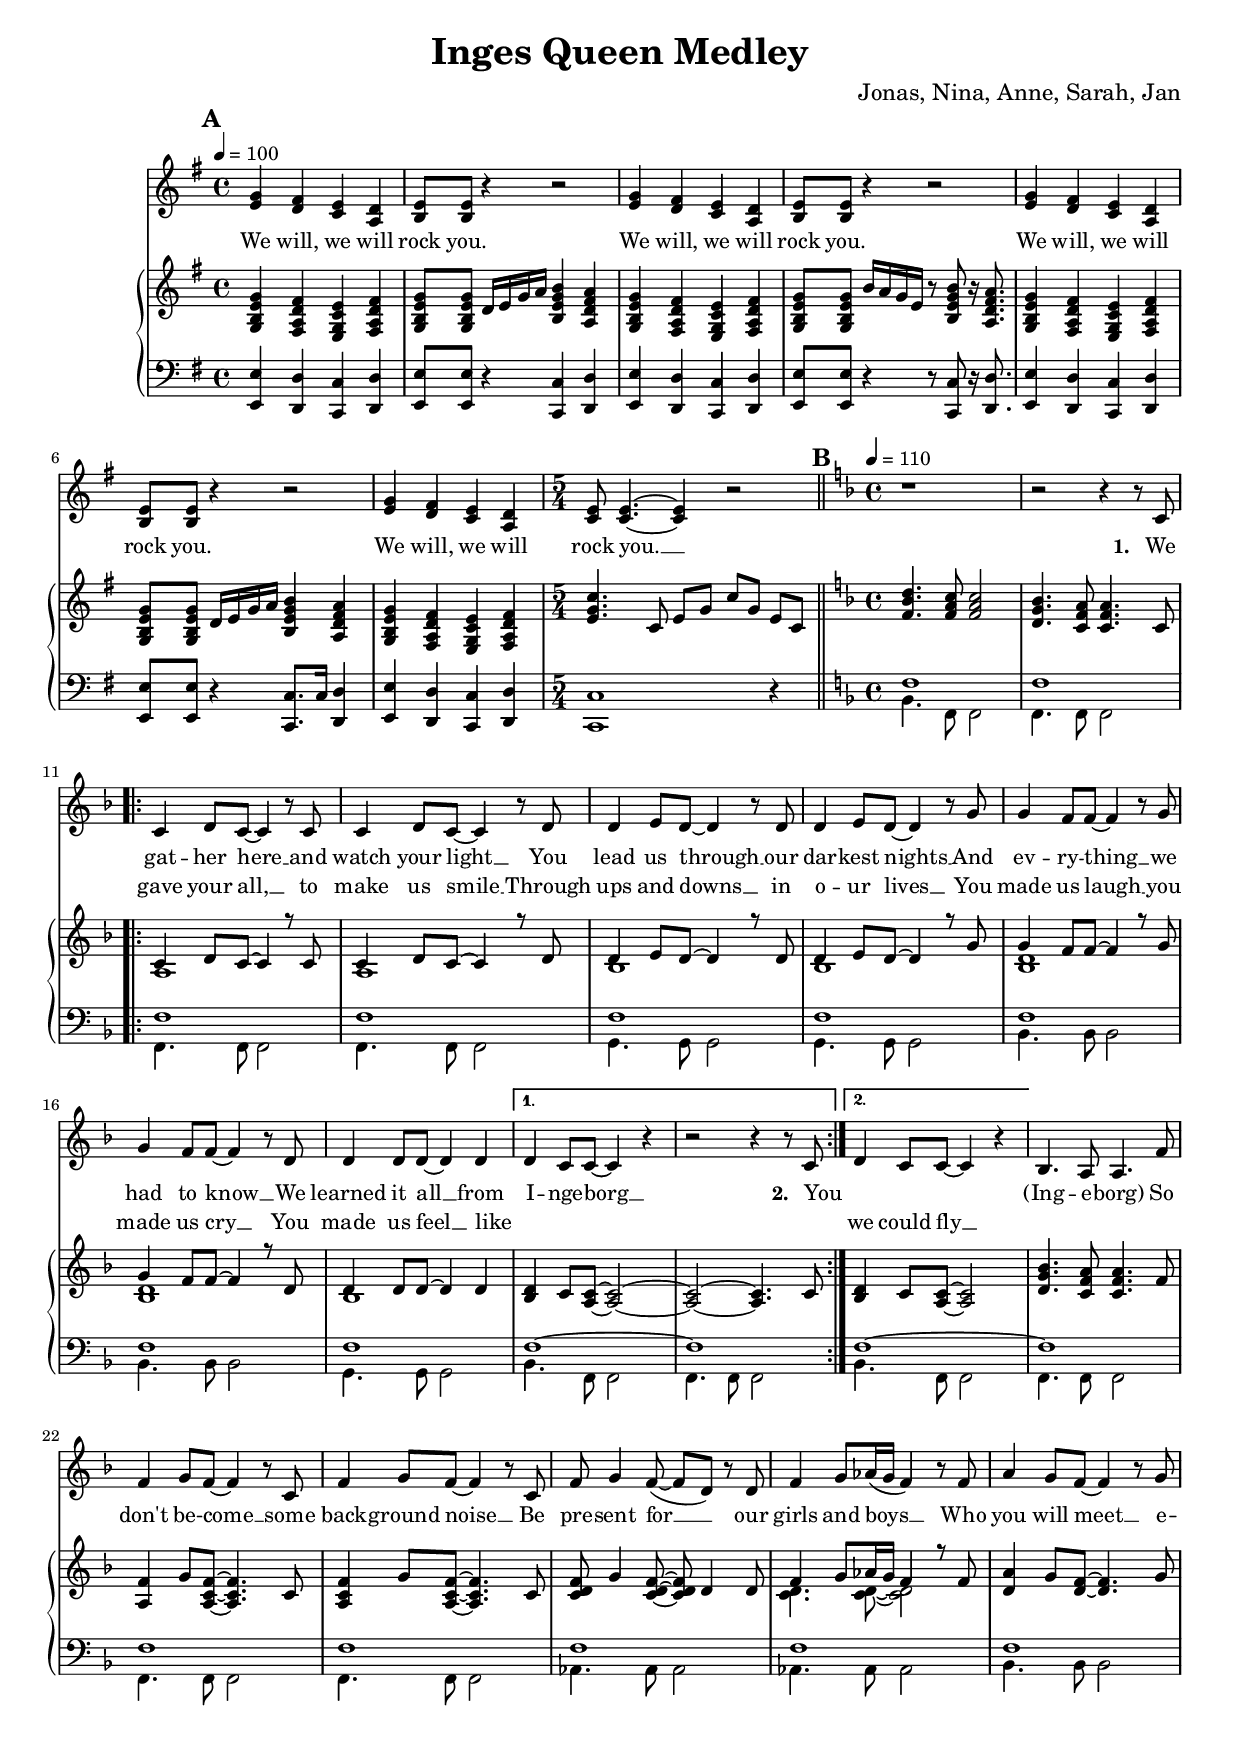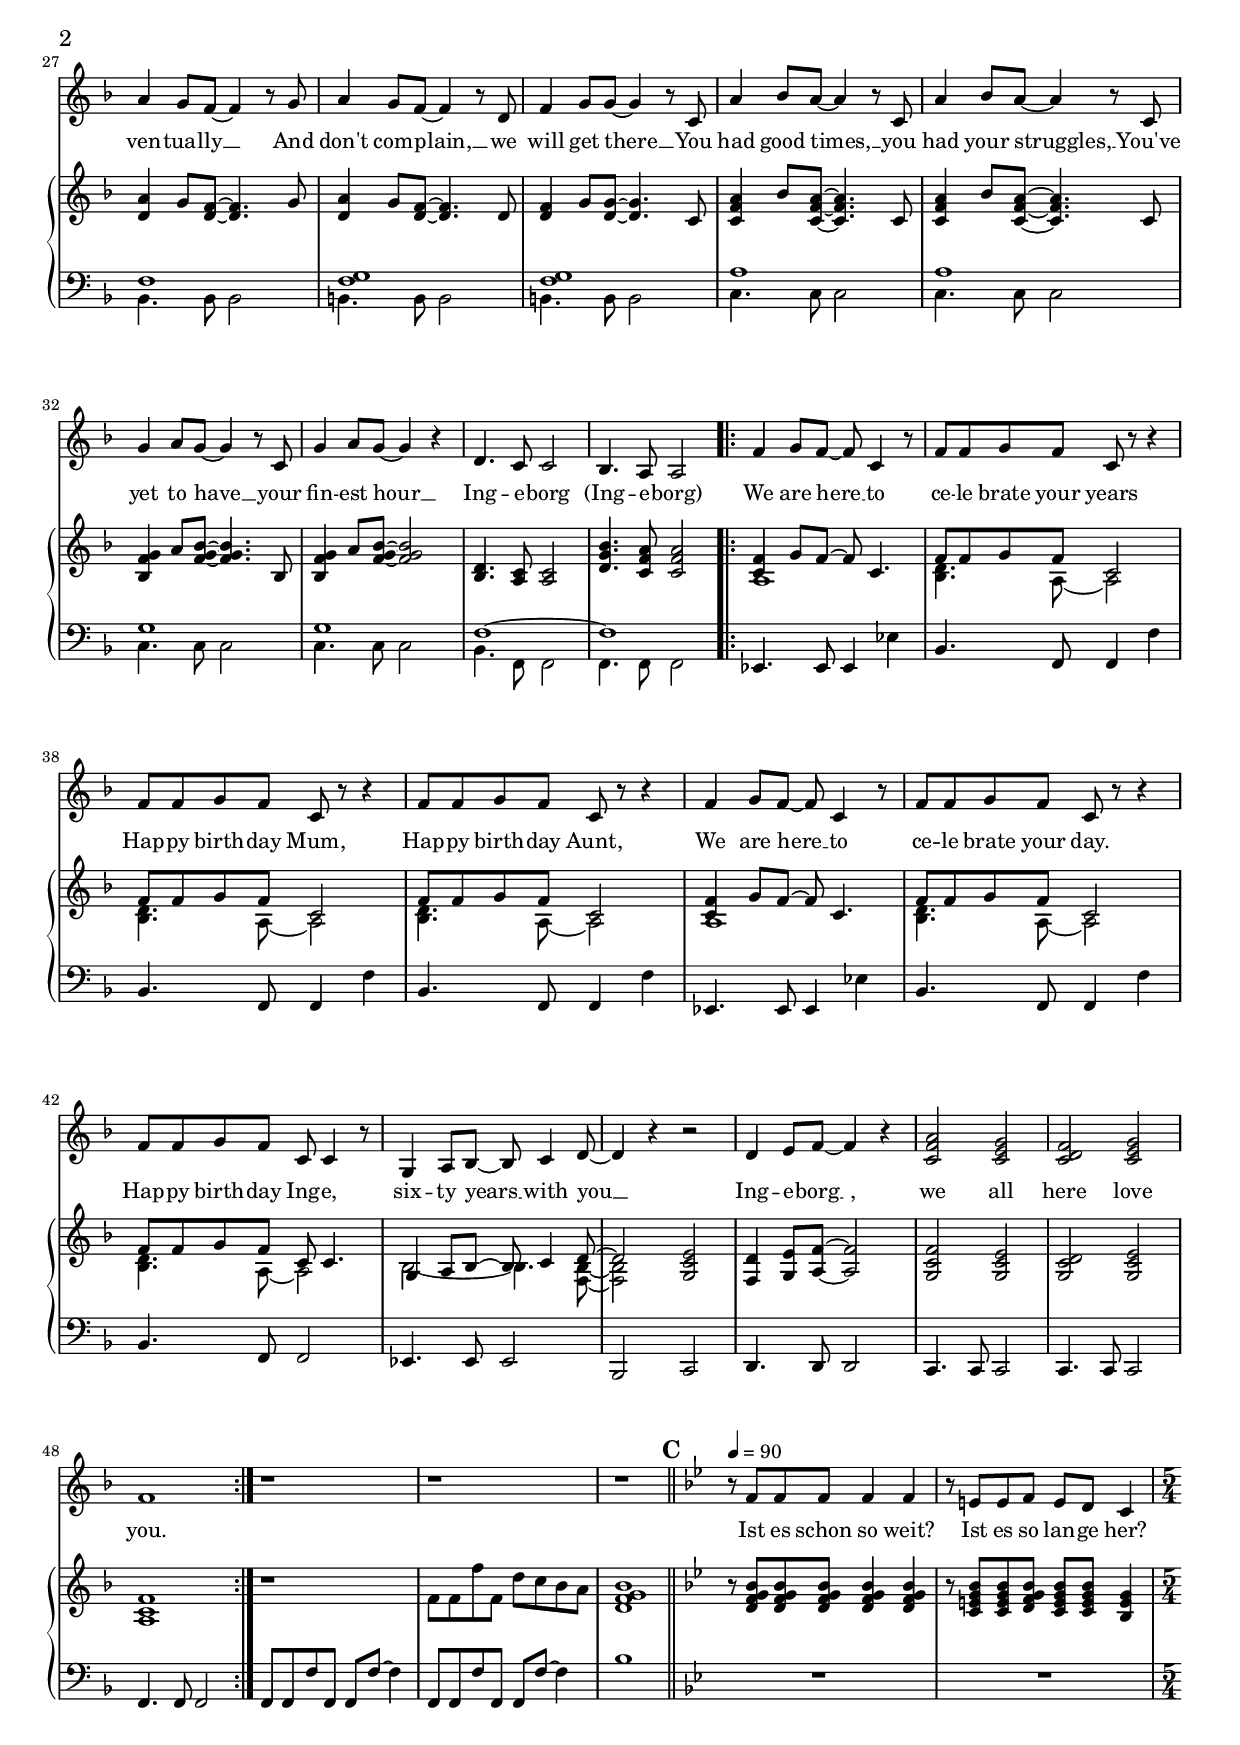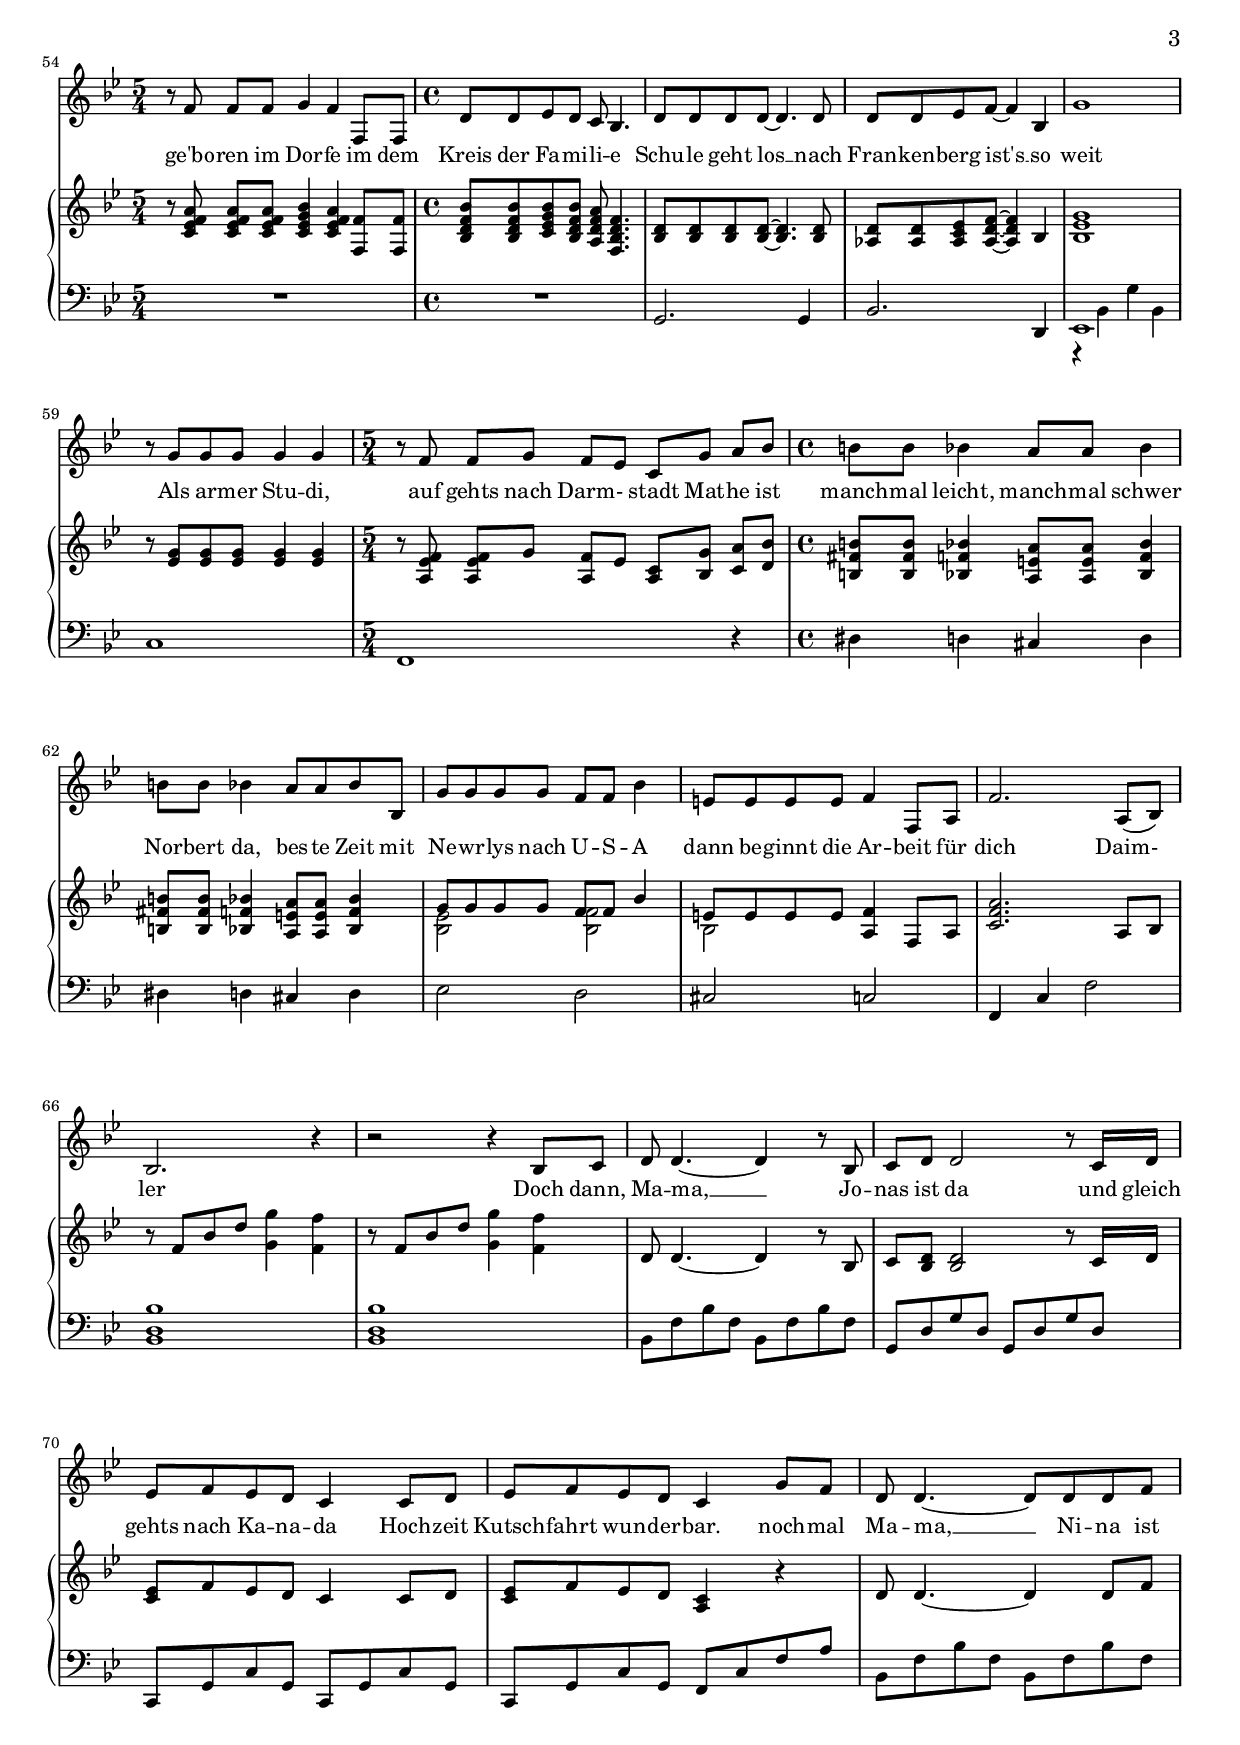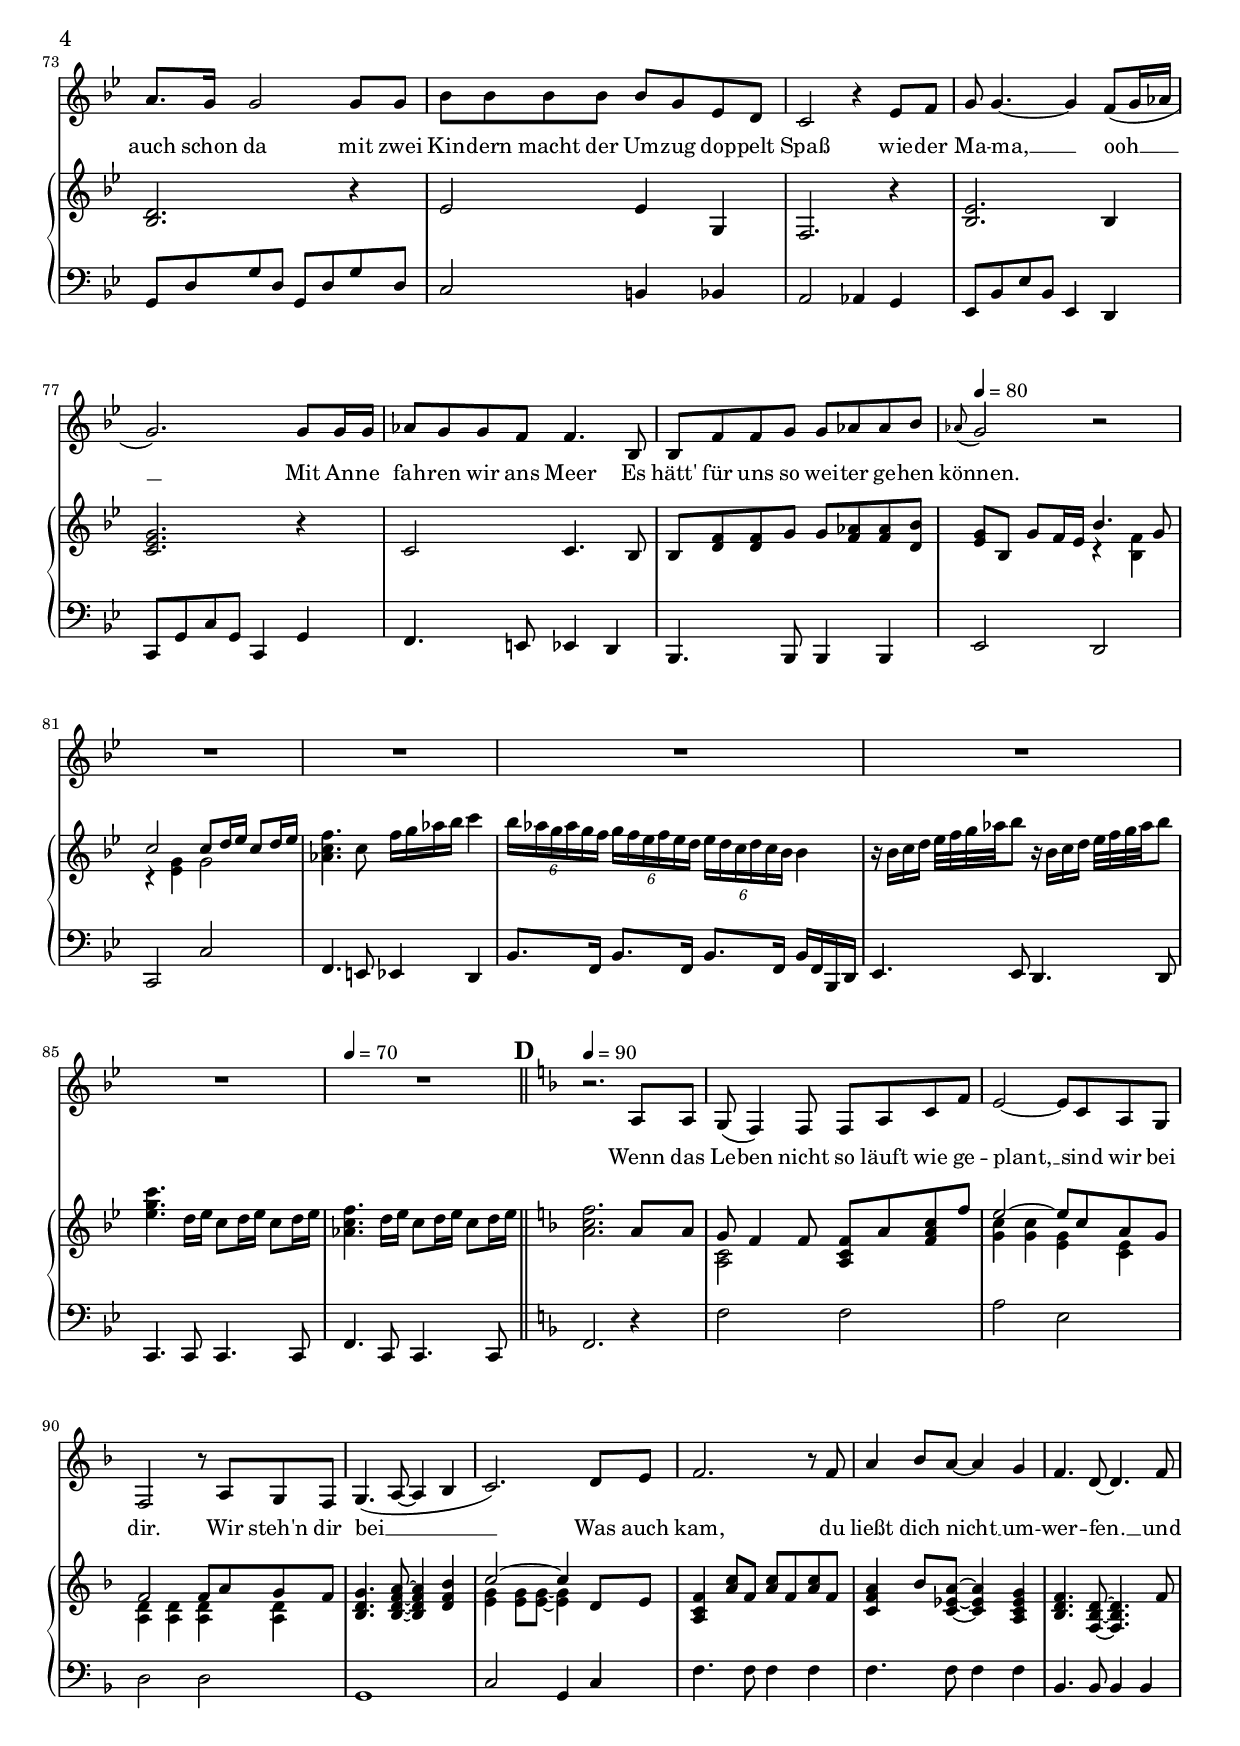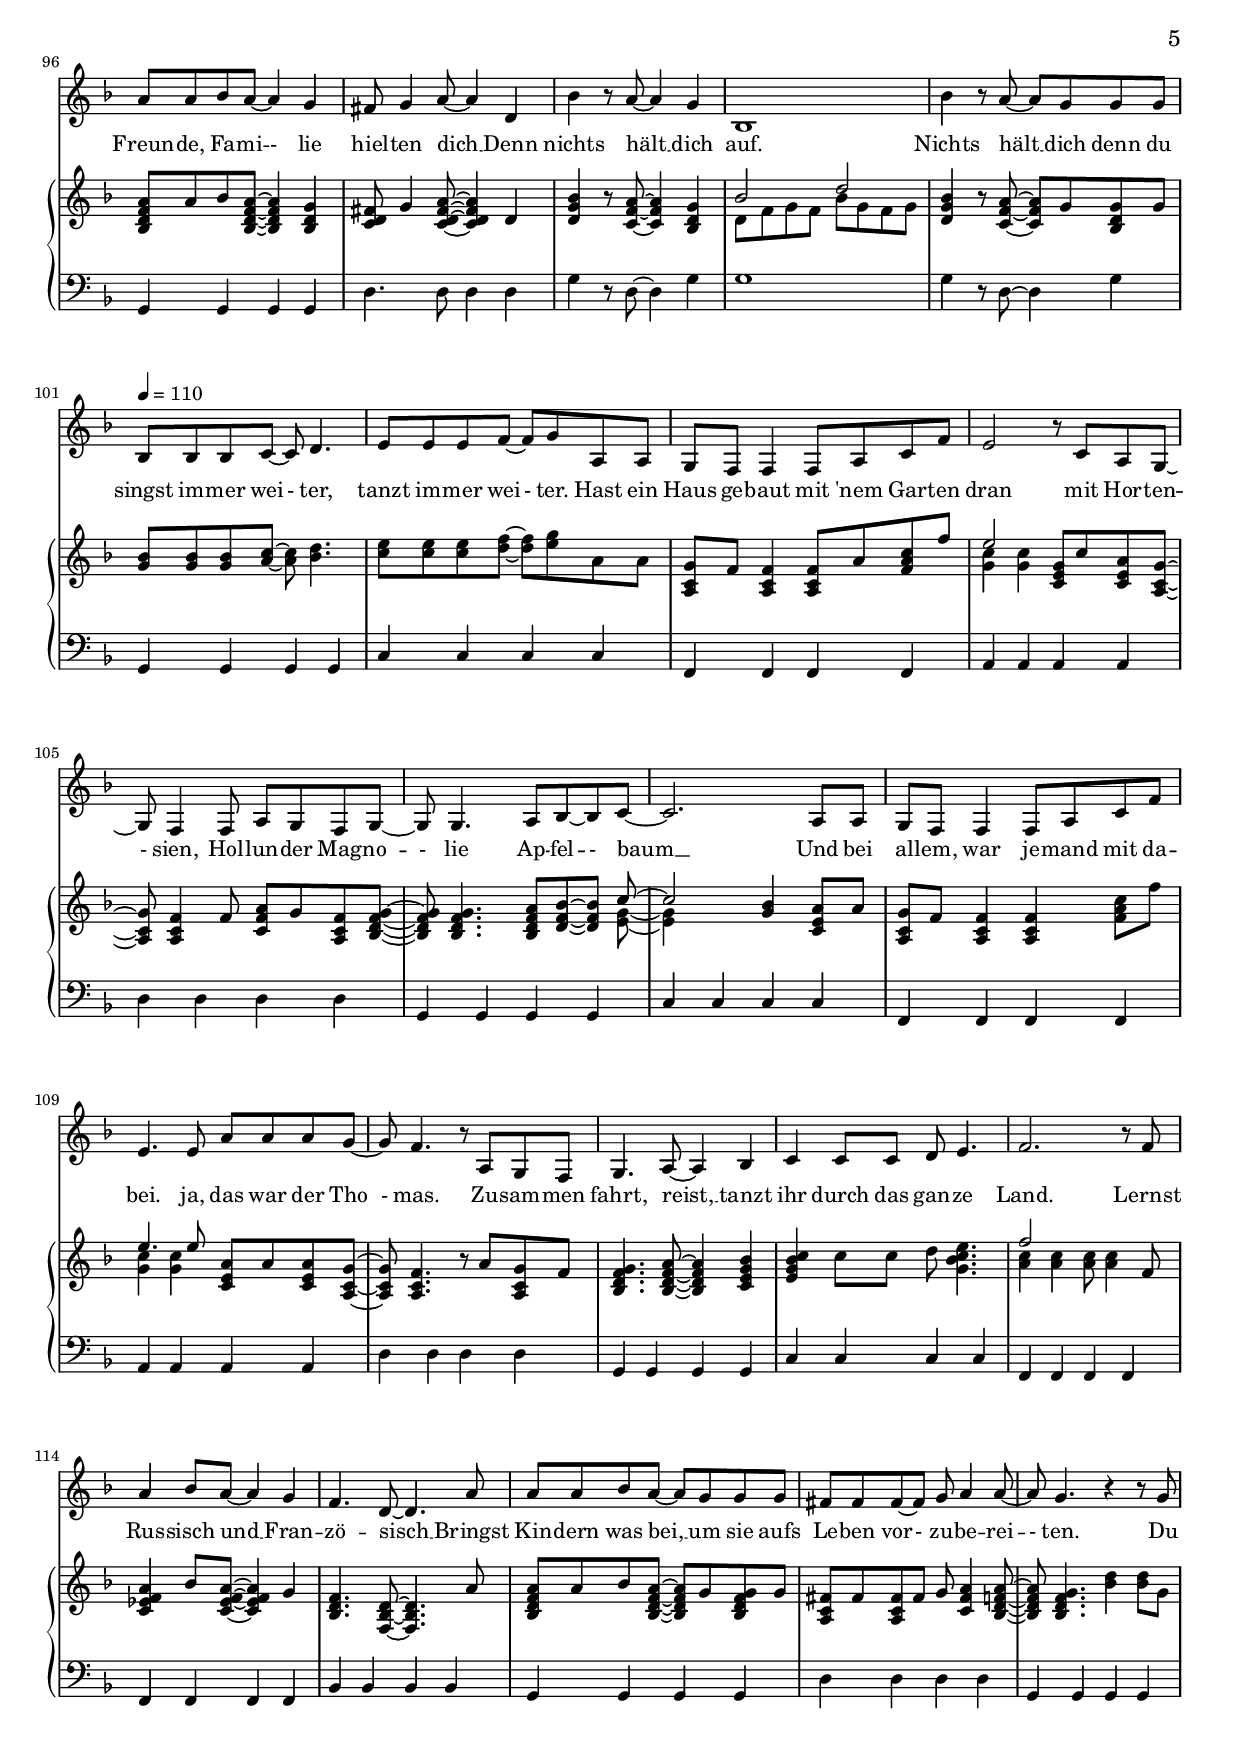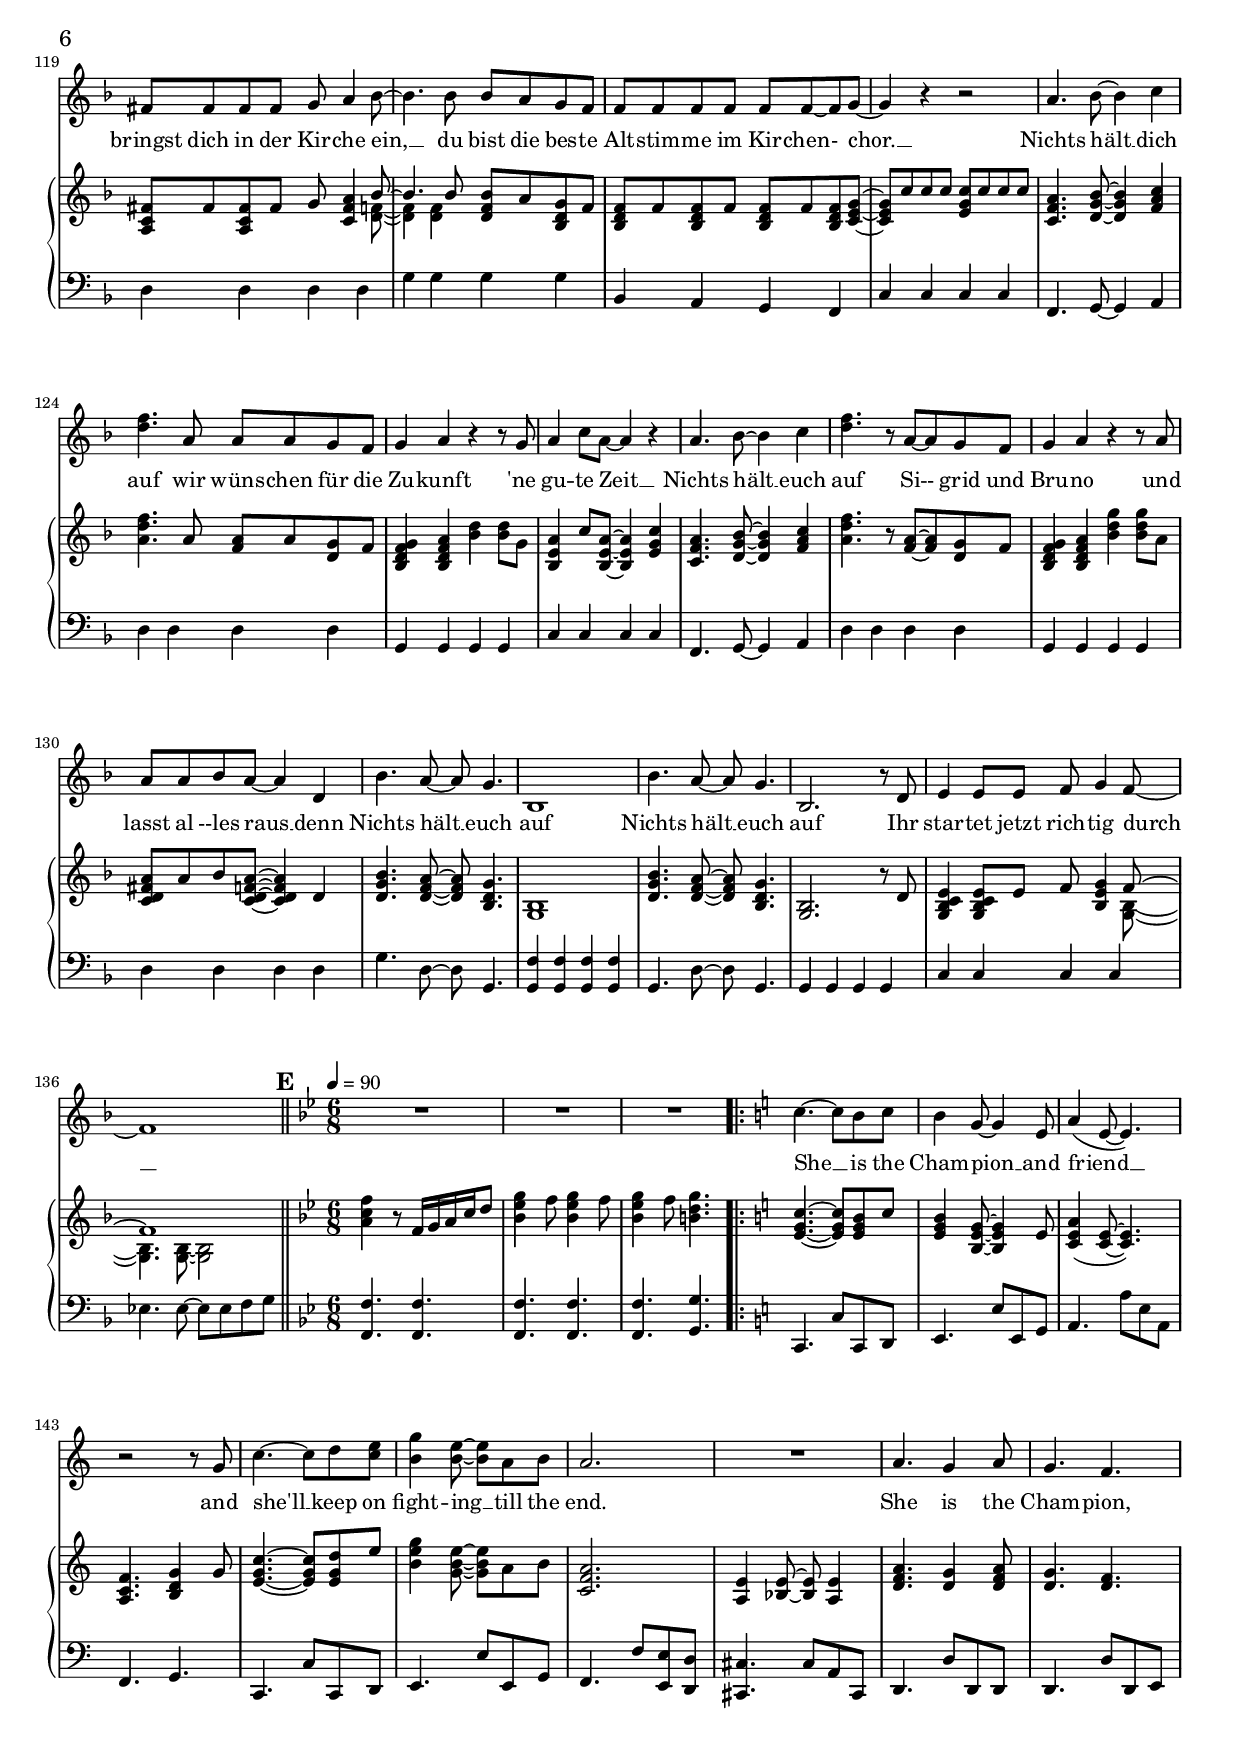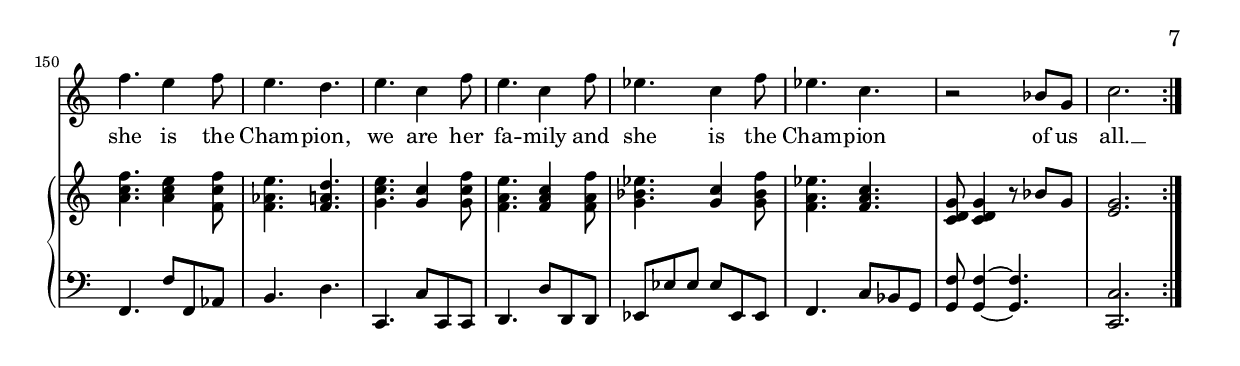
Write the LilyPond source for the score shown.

\version "2.24.1"

\header{
  title = "Inges Queen Medley"
  composer = "Jonas, Nina, Anne, Sarah, Jan"
}

global = {
  \key e \minor
  \time 4/4
  \dynamicUp
  \set melismaBusyProperties = #'()
  \tempo 4 = 100
}

musicOne = \relative c' {
  \mark \default
  \transpose b e { \relative c''{
    \repeat unfold 3{
      <d b>4 <cis a> <b g> <a e> |
      <b fis>8 8 r4 r2 |
    }
    <d b>4 <cis a> <b g> <a e> |
  } }
  \time 5/4
  <e c>8 4. ~ 4 r2 |
  % ---------------------------------------------
  \bar "||" \key f \major \mark \default \tempo 4 = 110 \time 4/4
  r1 |
  r2 r4 r8 c8 |
  \repeat volta 2 {
    c4 d8 c ~ c4 r8 c |
    c4 d8 c ~ c4 r8 d |
    d4 e8 d ~ d4 r8 d |
    d4 e8 d ~ d4 r8 g |
    g4 f8 f ~ f4 r8 g |
    g4 f8 f ~ f4 r8 d |
    d4 d8 d ~ d4 d |
    \alternative{
      \volta 1 { d4 c8 c ~ c4 r | r2 r4 r8 c8 | }
      \volta 2 { d4 c8 c ~ c4 r | }
    }
  }
  bes4. a8 a4. f'8 |
  f4 g8 f ~ f4 r8 c |
  f4 g8 f ~ f4 r8 c |
  f8 g4 f8( ~ f d) r d |
  f4 g8 as16( g f4) r8 f |
  a4 g8 f8 ~ f4 r8 g |
  a4 g8 f8 ~ f4 r8 g |
  a4 g8 f8 ~ f4 r8 d |
  f4 g8 g8 ~ g4 r8 c, |
  a'4 bes8 a ~ a4 r8 c, |
  a'4 bes8 a ~ a4 r8 c, |
  g'4 a8 g ~ g4 r8 c, |
  g'4 a8 g ~ g4 r4 |
  d4. c8 c2 |
  bes4. a8 a2 |
  \repeat volta 2 {
    f'4 g8 f ~ f c4 r8 |
    f f g f c r r4 |
    f8 f g f c r r4 |
    f8 f g f c r r4 |
    f4 g8 f ~ f c4 r8 |
    f f g f c r r4 |
    f8 f g f c c4 r8 |
    g4 a8 bes ~ bes c4 d8 ~ |
    d4 r r2 |
    d4 e8 f ~ f4 r4 |
    <a f c>2 <g e c> |
    <f d c> <g e c> |
    f1 |
  }
  r1 |
  r1 |
  r1 |
  % ---------------------------------------------
  \bar "||" \key bes \major \mark \default \tempo 4 = 90
  r8 f8 8 8 4 4 |
  r8 e e f e d c4 |
  \time 5/4
  r8 f f f g4 f f,8 f |
  \time 4/4
  d' d es d c bes4. |
  d8 d d d ~ d4. d8 |
  d d es f ~ f4 bes, |
  g'1 |
  r8 g g g g4 g |
  \time 5/4
  r8 f f g f es c g' a bes |
  \time 4/4
  b b bes4 a8 a bes4 |
  b8 b bes4 a8 a bes8 bes, |
  g'8 g g g f f bes4 |
  e,8 e e e f4 f,8 a |
  f'2. a,8( bes) |
  bes2. r4 |
  r2 r4 bes8 c |
  d8 d4. ~ d4 r8 bes |
  c d d2 r8 c16 d |
  es8 f es d c4 c8 d |
  es f es d c4 g'8 f |
  d8 d4. ~ d8 d8 d8 f |
  a8. g16 g2 g8 g |
  bes bes bes bes bes g ees d |
  c2 r4 es8 f |
  g8 g4. ~ g4 f8( g16 as |
  g2.) g8 g16 g |
  as8 g g f f4. bes,8 |
  bes f' f g g as as bes |
  \appoggiatura as8 g2 r2 |
  R1 |
  R1 |
  R1 |
  R1 |
  R1 |
  R1 |
  % ---------------------------------------------
  \bar "||" \key f \major \tempo 4 = 90 \mark \default
  r2. a,8 a |
  g( f4) f8 f a c f |
  e2 ~ e8 c a g |
  f2 r8 a g f |
  g4.( a8 ~ a4 bes |
  c2.) d8 e |
  f2. r8 f |
  a4 bes8 a ~ a4 g |
  f4. d8 ~ d4. f8 |
  a a bes a ~ a4 g |
  fis8 g4 a8 ~ a4 d, |
  bes' r8 a ~ a4 g |
  bes,1 |
  bes'4 r8 a ~ a g g g |
  \tempo 4 = 110
  bes, bes bes c ~ c d4. |
  e8 e e f ~ f g a, a |
  g f f4 f8 a c f |
  e2 r8 c a g ~ |
  g f4 f8 a g f g ~ |
  g g4. a8 bes8 ~ 8 c8 ~ |
  c2. a8 a |
  g f f4 f8 a c f |
  e4. e8 a a a g ~ |
  g f4. r8 a, g f |
  g4. a8 ~ 4 bes  |
  c c8 c d e4. |
  f2. r8 f |
  a4 bes8 a ~ 4 g |
  f4. d8 ~ 4. a'8 |
  a a bes a ~ a g g g |
  fis8 8 8 ~ 8 g a4 a8 ~ |
  a g4. r4 r8 g |
  fis8 8 8 8 g a4 bes8 ~ |
  4. 8 8 a g f |
  f f f f f f ~ f g ~ |
  4 r r2 |
  a4. bes8 ~ 4 c |  
  <f d>4. a,8 a a g f |
  g4 a r r8 g |
  a4 c8 a ~ 4 r |
  a4. bes8 ~ 4 c |
  <f d>4. r8 a,8 ~ a g f |
  g4 a r r8 a |
  a a bes a ~ 4 d, |
  bes'4. a8 ~ 8 g4. |
  bes,1 |
  bes'4. a8 ~ 8 g4. |
  bes,2. r8 d |
  e4 e8 e f g4 f8 ~ |
  1 |
  % ---------------------------------------------
  \bar "||" \time 6/8 \key bes \major \tempo 4 = 90 \mark \default
  R2. |
  R2. |
  R2. |
  \key c \major
  \repeat volta 2 {
    c'4. ~ c8 b c |
    b4 g8 ~ g4 e8 |
    a4( e8 ~ e4.) |
    r2 r8 g |
    c4. ~ c8 d <e c> |
    <g b,>4 <e b>8 ~ 8 a, b |
    a2. |
    R2. |
    a4. g4 a8 |
    g4. f |
    f' e4 f8 |
    e4. d |
    e c4 f8 |
    e4. c4 f8 |
    es4. c4 f8 |
    es4. c |
    r2 bes8 g |
    c2. |
  }
}

verseOne = \lyricmode {
  We will, we will rock you.
  We will, we will rock you.
  We will, we will rock you.
  We will, we will rock you. __ _
  \set stanza = #"1. "
  We gat -- her here __ _ and watch your light __ _
  You lead us through __ _ our dar -- kest nights __ _
  And ev -- ry -- thing __ _ we had to know __ _
  We learned it all __ _ from I -- nge -- borg __ _
  \set stanza = #"2. " You
  _ _ _ _
  (Ing -- e -- borg)
  So don't be -- come __ _ some back -- ground noise __ _
  Be pre -- sent for __ _ _ our girls and boys __ _ _
  Who you will meet __ _ e -- ven -- tual -- ly __ _
  And don't com -- plain, __ _ we will get there __ _
  You had good times, __ _ you had your struggles, __ _
  You've yet to have __ _ your fin -- est hour __ _
  Ing -- e -- borg (Ing -- e -- borg)
  We are here __ _ to ce -- le brate your years
  Hap -- py birth -- day Mum, Hap -- py birth -- day Aunt,
  We are here __ _ to ce -- le brate your day.
  Hap -- py birth -- day Ing -- e, six -- ty years __ _ with you __ _
  Ing -- e -- borg __ _, we all here love you.
  % ---------------------------------------------
  Ist es schon so weit?
  Ist es so lan -- ge her?
  ge'bo -- ren im Dor -- fe
  im dem Kreis der Fa -- mi -- li -- e
  Schu -- le geht los __ _
  nach Fran -- ken -- berg ist's __ _ so weit
  Als ar -- mer Stu -- di, auf gehts nach Darm -- - stadt
  Mat -- he ist manch -- mal leicht, manch -- mal schwer
  Nor -- bert da, bes -- te Zeit
  mit Ne -- wr -- lys nach U -- S -- A
  dann be -- ginnt die Ar -- beit für dich
  Daim -- - ler
  Doch dann, Ma -- ma, __ _ Jo -- nas ist da
  und gleich gehts nach Ka -- na -- da
  Hoch -- zeit Kutsch -- fahrt wun -- der -- bar.
  noch -- mal Ma -- ma, __ _ Ni -- na ist auch schon da
  mit zwei Kin -- dern macht der Um -- zug dop -- pelt Spaß
  wie -- der Ma -- ma, __ _ ooh __ _ _ _
  Mit An -- ne fah -- ren wir ans Meer
  Es hätt' für uns so wei -- ter ge -- hen können.
  % ---------------------------------------------
  Wenn das Le -- ben nicht so läuft wie ge -- plant, __ _
  sind wir bei dir. Wir steh'n dir bei __ _ _ _ _
  Was auch kam, du ließt dich nicht __ _ um -- wer -- fen. __ _
  und Freun -- de, Fa -- mi -- - lie hiel -- ten dich __ _
  Denn nichts hält __ _ dich auf.
  Nichts hält __ _ dich denn du singst im -- mer wei -- - ter,
  tanzt im -- mer wei -- - ter.
  Hast ein Haus ge -- baut mit 'nem Gar -- ten dran
  mit Hor -- ten -- - sien, Hol -- lun -- der Mag -- no -- - lie Ap -- fel -- - baum __ _
  Und bei al -- lem, war je -- mand mit da -- bei.
  ja, das war der Tho - mas.
  Zu -- sam -- men fahrt, reist, __ _ tanzt ihr durch das gan -- ze Land.
  Lernst Rus -- sisch und __ _ Fran -- zö -- sisch __ _
  Bringst Kin -- dern was bei, __ _
  um sie aufs Le -- ben vor -- - zu -- be -- rei -- - ten.
  Du bringst dich in der Kir -- che ein, __ _
  du bist die bes -- te Alt -- stim -- me im Kir -- chen -- - chor. __ _
  Nichts hält __ _ dich auf
  wir wüns -- chen für die Zu -- kunft 'ne gu -- te Zeit __ _
  Nichts hält __ _ euch auf
  Si -- - grid und Bru -- no
  und lasst al --les raus __ _ denn
  Nichts hält __ _ euch auf
  Nichts hält __ _ euch auf
  Ihr star -- tet jetzt rich -- tig durch __ _
  % ---------------------------------------------
  She __ _ is the Cham -- pion __ _ and friend __ _ _
  and she'll __ _ keep on fight -- ing __ _ till the end.
  She is the Cham -- pion,
  she is the Cham -- pion,
  we are her fa -- mily
  and she is the Cham -- pion of us all. __ _
}

verseTwo = \lyricmode {
  _ _ _ _ _ _
  _ _ _ _ _ _
  _ _ _ _ _ _
  _ _ _ _ _ _ _
  _ gave your all, __ _ to make us smile __ _
  Through ups and downs __ _ in o -- ur lives __ _
  You made us laugh __ _ you made us cry __ _
  You made us feel __ _ like
  _ _ _ _ _
  we could fly __ _
}

pianoUp = \relative c' {
  \transpose b e { \relative c'' {
    <d b fis d>4 <cis a e cis> <b g d b> <cis a e cis> |
    <d b fis d>8 8 a16 b d e <fis d b fis>4 <e cis a e> |
    <d b fis d>4 <cis a e cis> <b g d b> <cis a e cis> |
    <d b fis d>8 8 fis16 e d b r8 <fis' d b fis>8 r16 <e cis a e>8. |
    <d b fis d>4 <cis a e cis> <b g d b> <cis a e cis> |
    <d b fis d>8 8 a16 b d e <fis d b fis>4 <e cis a e> |
    <d b fis d>4 <cis a e cis> <b g d b> <cis a e cis> |
  } }
  \time 5/4
  <c' g e>4. c,8 e g c g e c |
  % ---------------------------------------------
  \bar "||" \key f \major \mark \default \tempo 4 = 110 \time 4/4
  <d' bes f>4. <c a f>8 <c a f>2 |
  <bes g d>4. <a f c>8 <a f c>4. c,8 |
  \repeat volta 2 {
  << {
    c4 d8 c ~ 4 r8 c |
    c4 d8 c ~ 4 r8 d |
    d4 e8 d ~ 4 r8 d |
    d4 e8 d ~ 4 r8 g |
    g4 f8 f ~ 4 r8 g |
    g4 f8 f ~ 4 r8 d |
    d4 8 8 ~ 4 4 |
  }
  \\{
    a1 |
    a |
    bes |
    bes |
    <d bes> |
    <d bes> |
    bes |
  } >>
    \alternative{
      \volta 1 {
        <d bes>4 c8 <c a> ~ <c a>2 ~ |
        <c a> ~ <c a>4. c8 |
      }
      \volta 2 {
        <d bes>4 c8 <c a> ~ <c a>2 |
      }
    }
  }
  <bes' g d>4. <a f c>8 4. f8 |
  <f a,>4 g8 <f c a>8 ~ 4. c8 |
  <f c a>4 g8 <f c a>8 ~ 4. c8 |
  <f d c> g4 <f d c>8 ~ 8 d4 8 |
  << {f4 g8 as16 g f4 r8 f} \\ {<d c>4. 8 ~ 2} >> |
  <a' d,>4 g8 <f d>8 ~ 4. g8 |
  <a d,>4 g8 <f d>8 ~ 4. g8 |
  <a d,>4 g8 <f d>8 ~ 4. d8 |
  <f d>4 g8 <g d>8 ~ 4. c,8 |
  <a' f c>4 bes8 <a f c>8 ~ 4. c,8 |
  <a' f c>4 bes8 <a f c>8 ~ 4. c,8 |
  <g' f bes,>4 a8 <g f bes>8 ~ 4. bes,8 |
  <g' f bes,>4 a8 <g f bes>8 ~ 2 |
  <d bes>4. <c a>8 2 |
  <bes' g d>4. <a f c>8 2 |
  \repeat volta 2 {
    << {
      <f c>4 g8 f ~ f c4. |
      f8 f g f c2 |
      f8 f g f c2 |
      f8 f g f c2 |
      <f c>4 g8 f ~ f c4. |
      f8 f g f c2 |
      f8 f g f c c4. |
      g4 a8 bes ~ bes c4 d8 ~ 2
    } \\ {
      a1 |
      <d bes>4. a8 ~ a2 |
      <d bes>4. a8 ~ a2 |
      <d bes>4. a8 ~ a2 |
      a1 |
      <d bes>4. a8 ~ a2 |
      <d bes>4. a8 ~ a2 |
      bes2 ~ bes4. <bes f>8 ~ 2
    } >>
    <e c g>2 |
    <d f,>4 <e g,>8 <f a,>8 ~ 2 |
    <f c g> <e c g> |
    <d c g> <e c g> |
    <f c a>1 |
  }
  r1 |
  f8 f f' f, d' c bes a |
  <bes g f d>1 |
  % ---------------------------------------------
  \bar "||" \key bes \major \mark \default \tempo 4 = 90
  r8 <bes g f d> <bes g f d> <bes g f d> <bes g f d>4 <bes g f d>
  r8 <bes g e c> <bes g e c> <bes g f d> <bes g e c> <bes g e c> <g e bes>4
  \time 5/4
  r8 <a f es c> <a f es c> <a f es c> <bes g es c>4 <a f es c> <f f,>8 <f f,> |
  \time 4/4
  <bes f d bes> <bes f d bes> <bes g es c> <bes f d bes> <a f d a> <f d bes f>4. |
  <d bes>8 <d bes> <d bes> <d bes> ~ <d bes>4. <d bes>8 |
  <d as> <d as> <es c as> <f d as> ~ <f d as>4 bes, |
  <g' es bes>1 |
  r8 <g es> <g es> <g es> <g es>4 <g es> |
  \time 5/4
  r8 <f es a,> <f es a,> g <f a,> es <c a> <g' bes,> <a c,> <bes d,> |
  \time 4/4
  <b fis b,> <b fis b,> <bes f bes,>4 <a e a,>8 <a e a,> <bes f bes,>4 |
  <b fis b,>8 <b fis b,> <bes f bes,>4 <a e a,>8 <a e a,> <bes f bes,>4 |
  << {g8 g g g f f bes4} \\ {<es, bes>2 <f bes,>} >> |
  << {e8 e e e} \\ {bes2} >> <f' a,>4 f,8 a |
  <a' f c>2. a,8 bes |
  r8 f' bes d <g g,>4 <f f,> |
  r8 f, bes d <g g,>4 <f f,> |
  d,8 d4. ~ d4 r8 bes |
  c <d bes> <d bes>2 r8 c16 d |
  <es c>8 f es d c4 c8 d |
  <es c> f es d <c a>4 r |
  d8 d4. ~ d4 d8 f |
  <d bes>2. r4 |
  es2 es4 g, |
  f2. r4 |
  <es' bes>2. bes4 |
  <g' es c>2. r4 |
  c,2 c4. bes8 |
  bes <f' d> <f d> g g <as f> <as f> <bes d,> |
  \tempo 4=80
  <g es> bes, g' f16 es << {bes'4. g8 c2 c8 d16 es c8 d16 es} 
    \\ {r4 <f, bes,> r <g es> g2} >> |
  <f' c as>4. c8 f16 g as bes c4 |
  \tuplet 6/4 4 { bes16 as g as g f g f es f es d es d c d c bes } bes4 |
  r16 bes c d es32 f g as bes8 r16 bes, c d es32 f g as bes8 |
  <c g es>4. d,16 es c8 d16 es c8 d16 es |
  \tempo 4=70
  <f c as>4. d16 es c8 d16 es c8 d16 es |
  % ---------------------------------------------
  \bar "||" \key f \major \tempo 4 = 90 \mark \default
  <f c a>2. a,8 a |
  << { g8 f4 f8 } \\ { <c a>2 } >> <f c a>8 a <c a f> f |
  << {e2 ~ e8 c a g} \\ { <c g>4 <c g>4 <g e> <e c> } >> |
  << {f2 f8 a g f} \\ {<d a>4 4 4 4} >> |
  <g d bes>4. <a f d bes>8 ~ 4 <bes f d> |
  << {c2 ~ c4} \\ {<g e>4 8 8 ~ 4} >> d8 e |
  <f c a>4 <c' a>8 f, <c' a>8 f, <c' a>8 f, |
  <a f c>4 bes8 <a es c> ~ 4 <g es c a> |
  <f d bes>4. <d bes f>8 ~ 4. f8 |
  <a f d bes> a bes <a f d bes> ~ 4 <g d bes> |
  <fis d c>8 g4 <a fis d c>8 ~ 4 d, |
  <bes' g d> r8 <a f c>8 ~ 4 <g d bes> |
  << {bes2 d} \\ {d,8 f g f bes g f g} >> |
  <bes g d>4 r8 <a f c>8 ~ 8 g <g d bes> g |
  \tempo 4 = 110
  <bes g>8 8 8 <c a> ~ 8 <d bes>4. |
  <e c>8 8 8 <f d> ~ 8 <g e> a, a |
  <g c, a> f <f c a>4 8 a <c a f> f |
  << {e2} \\ {<c g>4 4} >> <g e c>8 c <a e c> <g c, a> ~ |
  8 <f c a>4 f8 <a f c> g <f c a> <g f d bes> ~ |
  8 4. <a f d bes>8 <bes f d>8 ~ 8 << {c8 ~ 2} \\ {<g e>8 ~ 4} >>
   <bes g>4 <a e c>8 a |
  <g c, a> f <f c a>4 4 <c' a f>8 f |
  << {e4. e8} \\ {<c g>4 4} >> <a e c>8 a <a e c> <g c, a> ~ |
  8 <f c a>4. r8 a <g c, a> f |
  <g f d bes>4. <a f d bes>8 ~ 4 <bes g e c> |
  <c bes g e>4 c8 c d <e c bes g>4. |
  << {f2} \\ {<c a>4 4} >> <c a>8 4 f,8 |
  <a f es c>4 bes8 <a f es c> ~ 4 g |
  <f d bes>4. <d bes f>8 ~ 4. a'8 |
  <a f d bes> a bes <a f d bes> ~ 8 g <g f d bes> g |
  <fis c a> fis <fis c a> fis g <a fis c>4 <a f d bes>8 ~ |
  8 <g f d bes>4. <d' bes>4 8 g, |
  <fis c a> fis <fis c a> fis g <a fis c>4 << {bes8 ~ 4. 8} \\ {<f d>8 ~ 4 4} >> <bes f d>8 a <g d bes> f |
  <f d bes> f <f d bes> f <f d bes> f <f d bes> <g e c> ~ |
  8 c c c <c g e> c c c |
  <a f c>4. <bes g d>8 ~ 4 <c a f> |
  <f d a>4. a,8 <a f> a <g d> f |
  <g f d bes>4 <a f d bes> <d bes>4 8 g, |
  <a e bes>4 c8 <a e bes> ~ 4 <c g e> |
  <a f c>4. <bes g d>8 ~ 4 <c a f> |
  <f d a>4. r8 <a, f>8 ~ 8 <g d> f |
  <g f d bes>4 <a f d bes> <g' d bes>4 8 a, |
  <a fis d c> a bes <a f d c> ~ 4 d, |
  <bes' g d>4. <a f d>8 ~ 8 <g d bes>4. |
  <bes, g>1 |
  <bes' g d>4. <a f d>8 ~ 8 <g d bes>4. |
  <bes, g>2. r8 d |
  <e c bes g>4 8 e f <g e bes>4 << {f8 ~ 1} \\ {<bes, g>8 ~ 4. 8 ~ 2} >> |
  % ---------------------------------------------
  \bar "||" \time 6/8 \key bes \major \tempo 4 = 90
  <f'' c a>4 r8 f,16 g a c d8 |
  <g es bes>4 f8 <g es bes>4 f8 |
  <g es bes>4 f8 <g d b>4. |
  \key c \major
  \repeat volta 2{
    <c, g e>4. ~ <c g e>8 <b g e> c |
    <b g e>4 <g e b>8 ~ <g e b>4 e8 |
    <a e c>4( <e c>8 ~ <e c>4.) |
    <f c a>4. <g d b>4 g8 |
    <c g e>4. ~ <c g e>8 <d g, e> e |
    <g e b>4 <e b g>8 ~ <e b g> a, b |
    <a f c>2. |
    <e a,>4 <e bes>8 ~ <e bes> <e a,>4 |
    <a f d>4. <g d>4 <a f d>8 |
    <g d>4. <f d> |
    <f' c a> <e c a>4 <f c f,>8 |
    <e as, f>4. <d a f> |
    <e c g> <c g>4 <f c g>8 |
    <e a, f>4. <c a f>4 <f a, f>8 |
    <es bes g>4. <c g>4 <f bes, g>8 |
    <es a, f>4. <c a f> |
    <g d c>8 <g d c>4 r8 bes g |
    <g e>2. |
  }
}

pianoDown = \relative { \clef bass
  \transpose b e {
    <b b,>4 <a a,> <g g,> <a a,> |
    <b b,>8 <b b,> r4 <g g,>4 <a a,>4 |
    <b b,>4 <a a,> <g g,> <a a,> |
    <b b,>8 <b b,> r4 r8 <g g,>8 r16 <a a,>8. |
    <b b,>4 <a a,> <g g,> <a a,> |
    <b b,>8 <b b,> r4 <g g,>8. g16 <a a,>4 |
    <b b,>4 <a a,> <g g,> <a a,> |
  }
  \time 5/4
  <c c,>1 r4
  % ---------------------------------------------
  \bar "||" \key f \major \mark \default \tempo 4 = 110 \time 4/4
  << {
    f1 |
    f |
    \repeat volta 2 {
      f1 |
      f1 |
      f1 |
      f1 |
      f1 |
      f1 |
      f1 |
      \alternative{
        \volta 1 { f1 ~ | f1 | }
        \volta 2 { f1 ~ | }
      }
    }
    f1 |
    f1 |
    f1 |
    f1 |
    f1 |
    f1 |
    f1 |
    <f g> |
    <f g> |
    a |
    a |
    g |
    g |
    f ~ |
    f |
  } \\ {
    bes,4. f8 f2 |
    f4. f8 f2 |
    \repeat volta 2 {
      f4. f8 f2 |
      f4. f8 f2 |
      g4. g8 g2 |
      g4. g8 g2 |
      bes4. bes8 bes2 |
      bes4. bes8 bes2 |
      g4. g8 g2 |
      \alternative{
        \volta 1 { bes4. f8 f2 | f4. f8 f2 | }
        \volta 2 { bes4. f8 f2 | }
      }
    }
    f4. f8 f2 |
    f4. f8 f2 |
    f4. f8 f2 |
    as4. 8 2 |
    4. 8 2 |
    bes4. 8 2 |
    4. 8 2 |
    b4. 8 2 |
    b4. 8 2 |
    c4. 8 2 |
    4. 8 2 |
    4. 8 2 |
    4. 8 2 |
    bes4. f8 f2 |
    4. 8 2 |
  } >>
  \repeat volta 2 {
    es4. 8 4 es' |
    bes4. f8 4 f' |
    bes,4. f8 4 f' |
    bes,4. f8 4 f' |
    es,4. 8 4 es' |
    bes4. f8 4 f' |
    bes,4. f8 2 |
    es4. 8 2 |
    bes2 c |
    d4. 8 2 |
    c4. 8 2 |
    4. 8 2 |
    f4. 8 2 |
  }
  f8 f f' f, f f' ~ 4 |
  f,8 f f' f, f f' ~ 4 |
  bes1 |
  % ---------------------------------------------
  \bar "||" \key bes \major \mark \default \tempo 4 = 90
  R1 |
  R |
  \time 5/4
  R1 * 5/4 |
  \time 4/4
  R1 |
  g,2. g4 |
  bes2. d,4 |
  << {es1} \\ {r4 bes' g' bes,} >> |
  c1 |
  \time 5/4
  f,1 r4 |
  \time 4/4
  dis'4 d cis d |
  dis d cis d |
  es2 d |
  cis c |f,4 c' f2 |
  <bes d, bes>1 |
  <bes d, bes> |
  bes,8 f' bes f bes, f' bes f |
  g, d' g d g, d' g d |
  c, g' c g c, g' c g |
  c, g' c g f c' f a |
  bes, f' bes f bes, f' bes f |
  g, d' g d g, d' g d |
  c2 b4 bes |
  a2 as4 g |
  es8 bes' es bes es,4 d4 |
  c8 g' c g c,4 g' |
  f4. e8 es4 d |
  bes4. bes8 bes4 bes |
  es2 d |
  c c' |
  f,4. e8 es4 d |
  bes'8. f16 bes8. f16 bes8. f16 bes f bes, d |
  es4. es8 d4. d8
  c4. c8 c4. c8 |
  f4. c8 c4. c8 |
  % ---------------------------------------------
  \bar "||" \key f \major \tempo 4 = 90 \mark \default
  f2. r4 |
  f'2 f |
  a e |
  d d |
  g,1 |
  c2 g4 c |
  f4. 8 4 4 |
  f4. 8 4 4 |
  bes,4. 8 4 4 |
  g g g g |
  d'4. 8 4 4 |
  g r8 d ~ d4 g |
  g1 |
  g4 r8 d ~ d4 g |
  \tempo 4 = 110
  g, g g g |
  c c c c |
  f, f f f |
  a a a a |
  d d d d |
  g, g g g |
  c c c c |
  f, f f f |
  a a a a |
  d d d d |
  g, g g g |
  c c c c |
  f, f f f |
  f f f f |
  bes bes bes bes |
  g g g g |
  d' d d d |
  g, g g g |
  d' d d d |
  g g g g |
  bes, a g f |
  c' c c c |
  f,4. g8 ~ 4 a |
  d d d d |
  g, g g g |
  c c c c |
  f,4. g8 ~ 4 a |
  d d d d |
  g, g g g |
  d' d d d |
  g4. d8 ~ d g,4. |
  <f' g,>4 4 4 4 |
  g,4. d'8 ~ d g,4. |
  g4 g g g |
  c c c c |
  es4. 8 ~ 8 es8 f g |
  % ---------------------------------------------
  \bar "||" \time 6/8 \key bes \major \tempo 4 = 90
  <f, f'>4. 4. |
  4. 4. |
  4. <g' g,>4. |
  \key c \major
  \repeat volta 2 {
    c,,4. c'8 c, d |
    e4. e'8 e, g |
    a4. a'8 e a, |
    f4. g |
    c, c'8 c, d |
    e4. e'8 e, g |
    f4. f'8 <e e,> <d d,> |
    <cis cis,>4. cis8 a cis, |
    d4. d'8 d, d |
    d4. d'8 d, e |
    f4. f'8 f,  as |
    b4. d |
    c, c'8 c, c |
    d4. d'8 d, d |
    es es' es es es, es |
    f4. c'8 bes g |
    <f' g,> <f g,>4 ~ <f g,>4. |
    <c c,>2. |
  }
}

drumsa = \drummode {
  hc8 8 sn4 hc8 8 sn4 |
  hc8 8 sn4 hc8 8 sn4 |
  hc8 8 sn4 hc8 8 sn4 |
  hc8 8 sn4 hc8 8 sn4 |
  hc8 8 sn4 hc8 8 sn4 |
  hc8 8 sn4 hc8 8 sn4 |
  hc8 8 sn4 hc8 8 sn4 |
}


\score {
  <<
    \new Voice = "one" { \global \musicOne }
    \new Lyrics \lyricsto one \verseOne
    \new Lyrics \lyricsto one \verseTwo
    \new PianoStaff <<
      \new Staff = "up" { \global \pianoUp }
      \new Staff = "down" { \global \pianoDown }
    >>
    %\new DrumStaff \drumsa
  >>
  \layout {
    #(layout-set-staff-size 17)
  }
}

\score {
  \unfoldRepeats {
    <<
      \new Voice = "one" { \global \musicOne }
      \new Lyrics \lyricsto one \verseOne
      \new Lyrics \lyricsto one \verseTwo
      \new PianoStaff <<
        \new Staff = "up" { \global \pianoUp }
        \new Staff = "down" { \global \pianoDown }
      >>
      \new DrumStaff \drumsa
    >>
  }
  \midi { }
}
